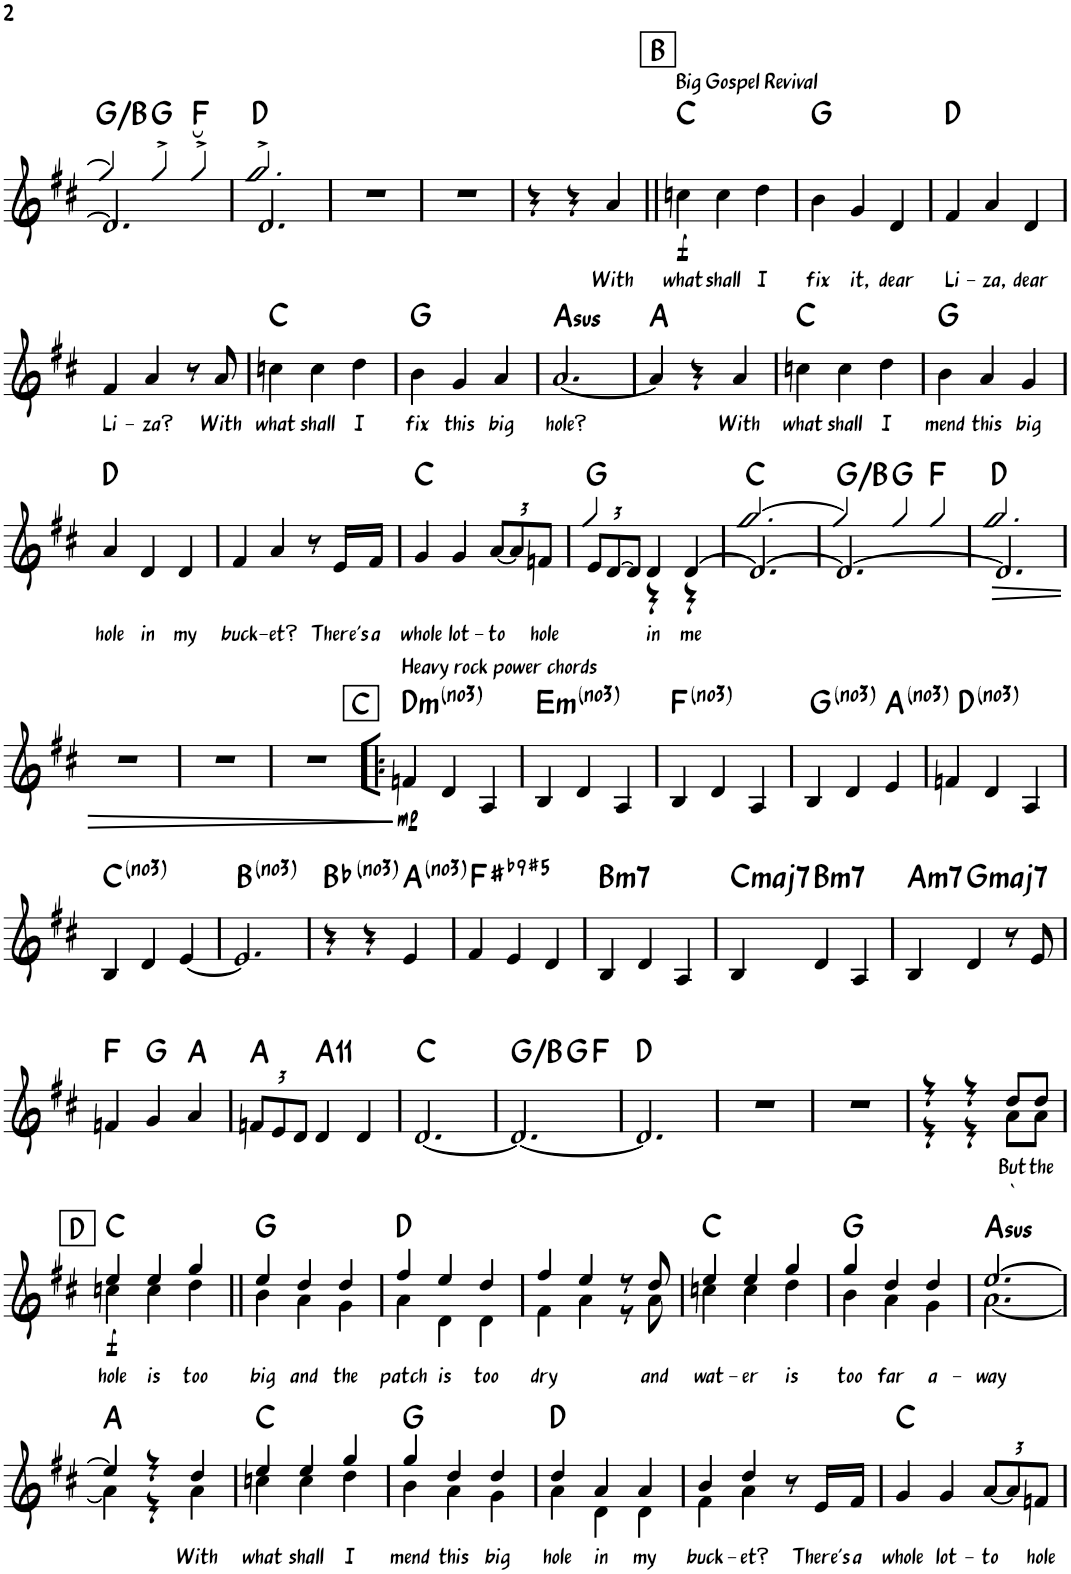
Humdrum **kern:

**kern	**text	**text	**dynam	**harte
*part1	*part1	*part1	*part1	*part1
*staff1	*staff1	*staff1	*staff1	*
*I"Piano	*	*	*	*
*I'Pno.	*	*	*	*
!!LO:PB:g=z
*clefG2	*	*	*	*
*k[f#c#]	*	*	*	*
*M3/4	*	*	*	*
=40	=40	=40	=40	=40
*^	*	*	*	*
2.d/]	4B/	.	.	.	G:maj/3
.	4B^/	.	.	.	G:maj
.	4B^/	.	.	.	F:maj
=41	=41	=41	=41	=41	=41
2.d/	2.B^/	.	.	.	D:maj
*v	*v	*	*	*	*
=42	=42	=42	=42	=42
2.r	.	.	.	.
=43	=43	=43	=43	=43
2.r	.	.	.	.
=44	=44	=44	=44	=44
4r	.	.	.	.
4r	.	.	.	.
!	!LO:LY:b	!	!	!
4a/	With	.	.	.
!!LO:REH:place=s1:a:B:rj:fs=14:t=B
=45||	=45||	=45||	=45||	=45||
!LO:TX:a:t=Big Gospel Revival	!	!	!	!
!	!LO:LY:b	!	!LO:DY:b	!
4ccn\	what	.	f	C:maj
!	!LO:LY:b	!	!	!
4cc\	shall	.	.	.
!	!LO:LY:b	!	!	!
4dd\	I	.	.	.
=46	=46	=46	=46	=46
!	!LO:LY:b	!	!	!
4b\	fix	.	.	G:maj
!	!LO:LY:b	!	!	!
4g/	it,	.	.	.
!	!LO:LY:b	!	!	!
4d/	dear	.	.	.
=47	=47	=47	=47	=47
!	!LO:LY:b	!	!	!
4f#/	Li-	.	.	D:maj
!	!LO:LY:b	!	!	!
4a/	-za,	.	.	.
!	!LO:LY:b	!	!	!
4d/	dear	.	.	.
!!LO:LB:g=z
=48	=48	=48	=48	=48
!	!LO:LY:b	!	!	!
4f#/	Li-	.	.	.
!	!LO:LY:b	!	!	!
4a/	-za?	.	.	.
8r	.	.	.	.
!	!LO:LY:b	!	!	!
8a/	With	.	.	.
=49	=49	=49	=49	=49
!	!LO:LY:b	!	!	!
4ccn\	what	.	.	C:maj
!	!LO:LY:b	!	!	!
4cc\	shall	.	.	.
!	!LO:LY:b	!	!	!
4dd\	I	.	.	.
=50	=50	=50	=50	=50
!	!LO:LY:b	!	!	!
4b\	fix	.	.	G:maj
!	!LO:LY:b	!	!	!
4g/	this	.	.	.
!	!LO:LY:b	!	!	!
4a/	big	.	.	.
=51	=51	=51	=51	=51
!	!LO:LY:b	!	!	!LO:H:kt=sus
[2.a/	hole?	.	.	A:sus4
=52	=52	=52	=52	=52
4a/]	.	.	.	A:maj
4r	.	.	.	.
!	!LO:LY:b	!	!	!
4a/	With	.	.	.
=53	=53	=53	=53	=53
!	!LO:LY:b	!	!	!
4ccn\	what	.	.	C:maj
!	!LO:LY:b	!	!	!
4cc\	shall	.	.	.
!	!LO:LY:b	!	!	!
4dd\	I	.	.	.
=54	=54	=54	=54	=54
!	!LO:LY:b	!	!	!
4b\	mend	.	.	G:maj
!	!LO:LY:b	!	!	!
4a/	this	.	.	.
!	!LO:LY:b	!	!	!
4g/	big	.	.	.
!!LO:LB:g=z
=55	=55	=55	=55	=55
!	!LO:LY:b	!	!	!
4a/	hole	.	.	D:maj
!	!LO:LY:b	!	!	!
4d/	in	.	.	.
!	!LO:LY:b	!	!	!
4d/	my	.	.	.
=56	=56	=56	=56	=56
!	!LO:LY:b	!	!	!
4f#/	buck-	.	.	.
!	!LO:LY:b	!	!	!
4a/	-et?	.	.	.
8r	.	.	.	.
!	!LO:LY:b	!	!	!
16e/LL	There's	.	.	.
!	!LO:LY:b	!	!	!
16f#/JJ	a	.	.	.
=57	=57	=57	=57	=57
!	!LO:LY:b	!	!	!
4g/	whole	.	.	C:maj
!	!LO:LY:b	!	!	!
4g/	lot-	.	.	.
*Xbrackettup	*	*	*	*
!	!LO:LY:b	!	!	!
[12a/L	-to	.	.	.
12a/]	.	.	.	.
!	!LO:LY:b	!	!	!
12fn/J	hole	.	.	.
=58	=58	=58	=58	=58
*^	*	*	*	*
12e/L	4B/	.	.	.	G:maj
[12d/	.	.	.	.	.
12d/J]	.	.	.	.	.
!	!	!LO:LY:b	!	!	!
4d/	4r	in	.	.	.
!	!	!LO:LY:b	!	!	!
[4d/	4r	me	.	.	.
=59	=59	=59	=59	=59	=59
2.d/_	2.B/	.	.	.	C:maj
=60	=60	=60	=60	=60	=60
2.d/_	4B/	.	.	.	G:maj/3
.	4B/	.	.	.	G:maj
.	4B/	.	.	.	F:maj
=61	=61	=61	=61	=61	=61
!	!	!	!	!LO:HP:b	!
2.d/]	2.B/	.	.	>	D:maj
*v	*v	*	*	*	*
!!LO:LB:g=z
=62	=62	=62	=62	=62
2.r	.	.	.	.
=63	=63	=63	=63	=63
2.r	.	.	.	.
=64	=64	=64	=64	=64
2.r	.	.	.	.
.	.	.	]	.
!!LO:REH:place=s1:a:B:rj:fs=14:t=C
=65!|:	=65!|:	=65!|:	=65!|:	=65!|:
!LO:TX:a:t=Heavy rock power chords	!	!	!	!
!	!	!	!LO:DY:b	!LO:H:kt=m
4fn/	.	.	mp	D:min(*3)
4d/	.	.	.	.
4A/	.	.	.	.
=66	=66	=66	=66	=66
!	!	!	!	!LO:H:kt=m
4B/	.	.	.	E:min(*3)
4d/	.	.	.	.
4A/	.	.	.	.
=67	=67	=67	=67	=67
4B/	.	.	.	F:maj(*3)
4d/	.	.	.	.
4A/	.	.	.	.
=68	=68	=68	=68	=68
4B/	.	.	.	G:maj(*3)
4d/	.	.	.	.
4e/	.	.	.	A:maj(*3)
=69	=69	=69	=69	=69
4fn/	.	.	.	D:maj(*3)
4d/	.	.	.	.
4A/	.	.	.	.
!!LO:LB:g=z
=70	=70	=70	=70	=70
4B/	.	.	.	C:maj(*3)
4d/	.	.	.	.
[4e/	.	.	.	.
=71	=71	=71	=71	=71
2.e/]	.	.	.	B:maj(*3)
=72	=72	=72	=72	=72
4r	.	.	.	Bb:maj(*3)
4r	.	.	.	.
4e/	.	.	.	A:maj(*3)
=73	=73	=73	=73	=73
4f#/	.	.	.	F#:(3,#5,b9)
4e/	.	.	.	.
4d/	.	.	.	.
=74	=74	=74	=74	=74
!	!	!	!	!LO:H:kt=m7
4B/	.	.	.	B:min7
4d/	.	.	.	.
4A/	.	.	.	.
=75	=75	=75	=75	=75
!	!	!	!	!LO:H:kt=maj7
4B/	.	.	.	C:maj7
!	!	!	!	!LO:H:kt=m7
4d/	.	.	.	B:min7
4A/	.	.	.	.
=76	=76	=76	=76	=76
!	!	!	!	!LO:H:kt=m7
4B/	.	.	.	A:min7
!	!	!	!	!LO:H:kt=maj7
4d/	.	.	.	G:maj7
8r	.	.	.	.
8e/	.	.	.	.
!!LO:LB:g=z
=77	=77	=77	=77	=77
4fn/	.	.	.	F:maj
4g/	.	.	.	G:maj
4a/	.	.	.	A:maj
=78	=78	=78	=78	=78
12fn/L	.	.	.	A:maj
12e/	.	.	.	.
12d/J	.	.	.	.
!	!	!	!	!LO:H:kt=11
4d/	.	.	.	A:9(11)
4d/	.	.	.	.
=79	=79	=79	=79	=79
[2.d/	.	.	.	C:maj
=80	=80	=80	=80	=80
*^	*	*	*	*
*	*^	*	*	*	*
2.d/_	4ryy	2ryy	.	.	.	G:maj/3
.	2ryy	.	.	.	.	G:maj
.	.	4ryy	.	.	.	F:maj
*v	*v	*v	*	*	*	*
=81	=81	=81	=81	=81
2.d/]	.	.	.	D:maj
=82	=82	=82	=82	=82
2.r	.	.	.	.
=83	=83	=83	=83	=83
2.r	.	.	.	.
=84	=84	=84	=84	=84
*^	*	*	*	*
4r	4r	.	.	.	.
4r	4r	.	.	.	.
!	!	!LO:LY:b	!LO:LY:b	!	!
8dd/L	8a\L	But	`	.	.
!	!	!LO:LY:b	!	!	!
8dd/J	8a\J	the	.	.	.
!!LO:LB:g=z	!!
!!LO:REH:place=s1:a:B:rj:fs=14:t=D	!!
=85	=85	=85	=85	=85	=85
!	!	!LO:LY:b	!	!LO:DY:b	!
4ee/	4ccn\	hole	.	f	C:maj
!	!	!LO:LY:b	!	!	!
4ee/	4cc\	is	.	.	.
!	!	!LO:LY:b	!	!	!
4gg/	4dd\	too	.	.	.
=86||	=86||	=86||	=86||	=86||	=86||
!	!	!LO:LY:b	!	!	!
4ee/	4b\	big	.	.	G:maj
!	!	!LO:LY:b	!	!	!
4dd/	4a\	and	.	.	.
!	!	!LO:LY:b	!	!	!
4dd/	4g\	the	.	.	.
=87	=87	=87	=87	=87	=87
!	!	!LO:LY:b	!	!	!
4ff#/	4a\	patch	.	.	D:maj
!	!	!LO:LY:b	!	!	!
4ee/	4d\	is	.	.	.
!	!	!LO:LY:b	!	!	!
4dd/	4d\	too	.	.	.
=88	=88	=88	=88	=88	=88
!	!	!LO:LY:b	!	!	!
4ff#/	4f#\	dry	.	.	.
4ee/	4a\	.	.	.	.
8r	8r	.	.	.	.
!	!	!LO:LY:b	!	!	!
8dd/	8a\	and	.	.	.
=89	=89	=89	=89	=89	=89
!	!	!LO:LY:b	!	!	!
4ee/	4ccn\	wat-	.	.	C:maj
!	!	!LO:LY:b	!	!	!
4ee/	4cc\	-er	.	.	.
!	!	!LO:LY:b	!	!	!
4gg/	4dd\	is	.	.	.
=90	=90	=90	=90	=90	=90
!	!	!LO:LY:b	!	!	!
4gg/	4b\	too	.	.	G:maj
!	!	!LO:LY:b	!	!	!
4dd/	4a\	far	.	.	.
!	!	!LO:LY:b	!	!	!
4dd/	4g\	a-	.	.	.
=91	=91	=91	=91	=91	=91
!	!	!LO:LY:b	!	!	!LO:H:kt=sus
[2.ee/	[2.a\	-way	.	.	A:sus4
!!LO:LB:g=z	!!
=92	=92	=92	=92	=92	=92
4ee/]	4a\]	.	.	.	A:maj
4r	4r	.	.	.	.
!	!	!LO:LY:b	!	!	!
4dd/	4a\	With	.	.	.
=93	=93	=93	=93	=93	=93
!	!	!LO:LY:b	!	!	!
4ee/	4ccn\	what	.	.	C:maj
!	!	!LO:LY:b	!	!	!
4ee/	4cc\	shall	.	.	.
!	!	!LO:LY:b	!	!	!
4gg/	4dd\	I	.	.	.
=94	=94	=94	=94	=94	=94
!	!	!LO:LY:b	!	!	!
4gg/	4b\	mend	.	.	G:maj
!	!	!LO:LY:b	!	!	!
4dd/	4a\	this	.	.	.
!	!	!LO:LY:b	!	!	!
4dd/	4g\	big	.	.	.
=95	=95	=95	=95	=95	=95
!	!	!LO:LY:b	!	!	!
4dd/	4a\	hole	.	.	D:maj
!	!	!LO:LY:b	!	!	!
4a/	4d\	in	.	.	.
!	!	!LO:LY:b	!	!	!
4a/	4d\	my	.	.	.
=96	=96	=96	=96	=96	=96
!	!	!LO:LY:b	!	!	!
4b/	4f#\	buck-	.	.	.
!	!	!LO:LY:b	!	!	!
4dd/	4a\	-et?	.	.	.
8r	4ryy	.	.	.	.
!	!	!LO:LY:b	!	!	!
16e/LL	.	There's	.	.	.
!	!	!LO:LY:b	!	!	!
16f#/JJ	.	a	.	.	.
*v	*v	*	*	*	*
=97	=97	=97	=97	=97
!	!LO:LY:b	!	!	!
4g/	whole	.	.	C:maj
!	!LO:LY:b	!	!	!
4g/	lot-	.	.	.
!	!LO:LY:b	!	!	!
[12a/L	-to	.	.	.
12a/]	.	.	.	.
!	!LO:LY:b	!	!	!
12fn/J	hole	.	.	.
=	=	=	=	=
*-	*-	*-	*-	*-
